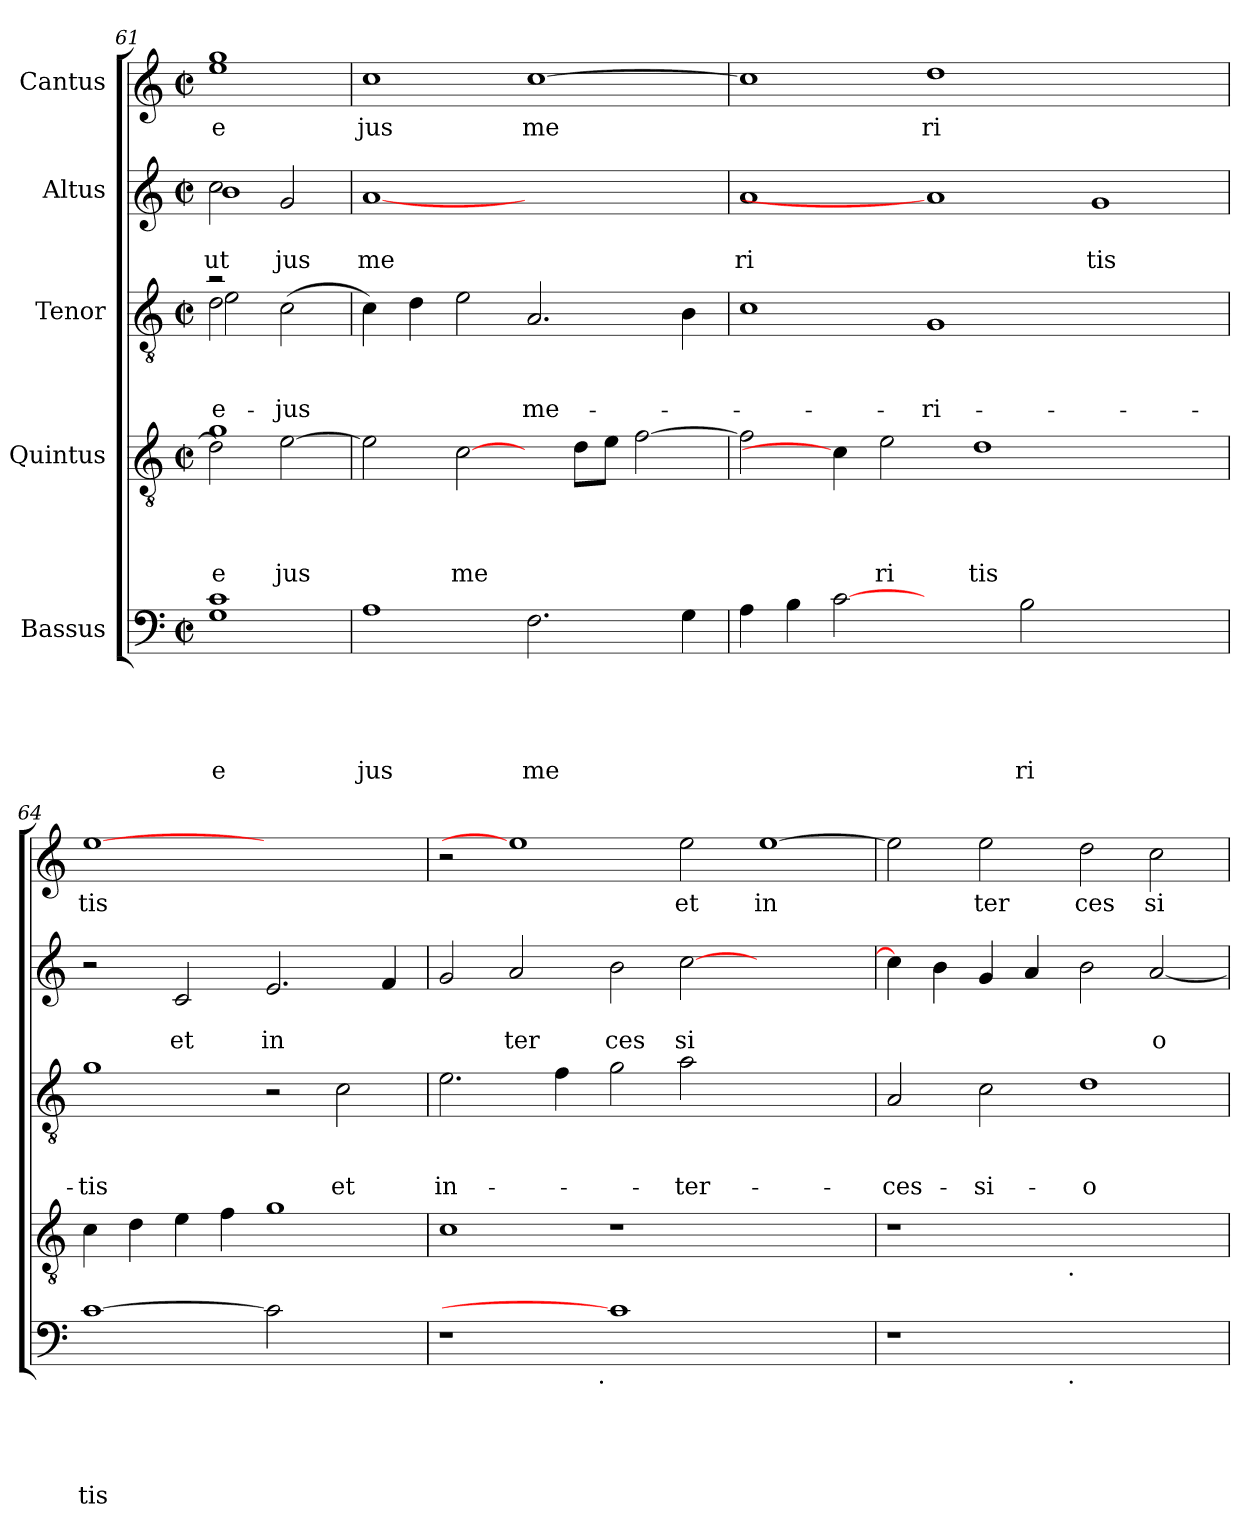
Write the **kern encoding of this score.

**kern	**text	**text	**text	**text	**text	**kern	**text	**text	**text	**text	**kern	**text	**text	**text	**kern	**text	**text	**kern	**text
*part5	*part5	*part5	*part5	*part5	*part5	*part4	*part4	*part4	*part4	*part4	*part3	*part3	*part3	*part3	*part2	*part2	*part2	*part1	*part1
*staff5	*staff5	*staff5	*staff5	*staff5	*staff5	*staff4	*staff4	*staff4	*staff4	*staff4	*staff3	*staff3	*staff3	*staff3	*staff2	*staff2	*staff2	*staff1	*staff1
*I"Bassus	*	*	*	*	*	*I"Quintus	*	*	*	*	*I"Tenor	*	*	*	*I"Altus	*	*	*I"Cantus	*
*clefF4	*	*	*	*	*	*clefGv2	*	*	*	*	*clefGv2	*	*	*	*clefG2	*	*	*clefG2	*
*k[]	*	*	*	*	*	*k[]	*	*	*	*	*k[]	*	*	*	*k[]	*	*	*k[]	*
*C:	*	*	*	*	*	*C:	*	*	*	*	*C:	*	*	*	*C:	*	*	*C:	*
*M2/2	*	*	*	*	*	*M2/2	*	*	*	*	*M2/2	*	*	*	*M2/2	*	*	*M2/2	*
*met(c|)	*	*	*	*	*	*met(c|)	*	*	*	*	*met(c|)	*	*	*	*met(c|)	*	*	*met(c|)	*
=61	=61	=61	=61	=61	=61	=61	=61	=61	=61	=61	=61	=61	=61	=61	=61	=61	=61	=61	=61
!	!	!	!	!	!LO:LY:b	!	!	!	!	!LO:LY:b	!	!	!	!LO:LY:b	!	!	!	!	!
*	*	*	*	*	*	*^	*	*	*	*	*^	*	*	*	*	*	*	*	*
*	*	*	*	*	*	*	*	*	*	*	*	*	*^	*	*	*	*	*	*	*	*
!	!	!	!	!	!	!	!	!	!	!	!	!	!	!	!	!	!LO:LY:b	!	!	!LO:LY:b	!	!
*	*	*	*	*	*	*	*	*	*	*	*	*	*	*	*	*	*	*^	*	*	*	*
!	!	!	!	!	!	!	!	!	!	!	!	!	!	!	!	!	!	!	!	!	!LO:LY:b	!	!LO:LY:b
1G 1c	.	.	.	.	e	2d\]	1g	.	.	.	e	2ra	2d\	2e\	.	.	e-	2cc\	1b	.	ut	1ee 1gg	e
!	!	!	!	!	!	!	!	!	!	!	!LO:LY:b	!	!	!	!	!	!LO:LY:b	!	!	!	!LO:LY:b	!	!
.	.	.	.	.	.	[>2e\	.	.	.	.	jus	2ryy	(>2c\	2ryy	.	.	jus	2g/	.	.	jus	.	.
*	*	*	*	*	*	*v	*v	*	*	*	*	*	*	*	*	*	*	*v	*v	*	*	*	*
=62	=62	=62	=62	=62	=62	=62	=62	=62	=62	=62	=62	=62	=62	=62	=62	=62	=62	=62	=62	=62	=62
!	!	!	!	!	!LO:LY:b	!	!	!	!	!	!	!	!	!	!	!	!	!	!LO:LY:b	!	!LO:LY:b
*	*	*	*	*	*	*	*	*	*	*	*v	*v	*v	*	*	*	*	*	*	*	*
1A	.	.	.	.	jus	2e\]	.	.	.	.	4c\)	.	.	.	[1a	.	me	1cc	jus
.	.	.	.	.	.	.	.	.	.	.	4d\	.	.	.	.	.	.	.	.
!	!	!	!	!	!	!	!	!	!	!LO:LY:b	!	!	!	!	!	!	!	!	!
.	.	.	.	.	.	[2c\	.	.	.	me	2e\	.	.	.	.	.	.	.	.
!	!	!	!	!	!LO:LY:b	!	!	!	!	!	!	!	!	!LO:LY:b	!	!	!	!	!LO:LY:b
2.F\	.	.	.	.	me	4ryy	.	.	.	.	2.A/	.	.	-me-	1ryy	.	.	[>1cc	me
.	.	.	.	.	.	8d\L	.	.	.	.	.	.	.	.	.	.	.	.	.
.	.	.	.	.	.	8e\J	.	.	.	.	.	.	.	.	.	.	.	.	.
.	.	.	.	.	.	[>2f\	.	.	.	.	.	.	.	.	.	.	.	.	.
4G\	.	.	.	.	.	.	.	.	.	.	4B\	.	.	.	.	.	.	.	.
=63	=63	=63	=63	=63	=63	=63	=63	=63	=63	=63	=63	=63	=63	=63	=63	=63	=63	=63	=63
!	!	!	!	!	!	!	!	!	!	!	!	!	!	!	!	!	!LO:LY:b	!	!
4A\	.	.	.	.	.	2f\]	.	.	.	.	1c	.	.	.	1a	.	ri	1cc]	.
4B\	.	.	.	.	.	.	.	.	.	.	.	.	.	.	.	.	.	.	.
[2c	.	.	.	.	.	4c\]	.	.	.	.	.	.	.	.	.	.	.	.	.
!	!	!	!	!	!	!	!	!	!	!LO:LY:b	!	!	!	!	!	!	!	!	!
.	.	.	.	.	.	2e\	.	.	.	ri	.	.	.	.	.	.	.	.	.
!	!	!	!	!	!	!	!	!	!	!	!	!	!	!LO:LY:b	!	!	!	!	!LO:LY:b
2ryy	.	.	.	.	.	.	.	.	.	.	1G	.	.	-ri-	1a]	.	.	1dd	ri
!	!	!	!	!	!	!	!	!	!	!LO:LY:b	!	!	!	!	!	!	!	!	!
.	.	.	.	.	.	1d	.	.	.	tis	.	.	.	.	.	.	.	.	.
!	!	!	!	!	!LO:LY:b	!	!	!	!	!	!	!	!	!	!	!	!	!	!
2B\	.	.	.	.	ri	.	.	.	.	.	.	.	.	.	.	.	.	.	.
!	!	!	!	!	!	!	!	!	!	!	!	!	!	!	!	!	!LO:LY:b	!	!
1ryy	.	.	.	.	.	.	.	.	.	.	1ryy	.	.	.	1g	.	tis	1ryy	.
.	.	.	.	.	.	2.ryy	.	.	.	.	.	.	.	.	.	.	.	.	.
=64	=64	=64	=64	=64	=64	=64	=64	=64	=64	=64	=64	=64	=64	=64	=64	=64	=64	=64	=64
!	!	!	!	!	!LO:LY:b	!	!	!	!	!	!	!	!	!LO:LY:b	!	!	!	!	!LO:LY:b
[1c	.	.	.	.	tis	4c\	.	.	.	.	1g	.	.	-tis	2r	.	.	[1ee	tis
.	.	.	.	.	.	4d\	.	.	.	.	.	.	.	.	.	.	.	.	.
!	!	!	!	!	!	!	!	!	!	!	!	!	!	!	!	!	!LO:LY:b	!	!
.	.	.	.	.	.	4e\	.	.	.	.	.	.	.	.	2c/	.	et	.	.
.	.	.	.	.	.	4f\	.	.	.	.	.	.	.	.	.	.	.	.	.
!	!	!	!	!	!	!	!	!	!	!	!	!	!	!	!	!	!LO:LY:b	!	!
2c]	.	.	.	.	.	1g	.	.	.	.	2r	.	.	.	2.e/	.	in	1ryy	.
!	!	!	!	!	!	!	!	!	!	!	!	!	!	!LO:LY:b	!	!	!	!	!
2ryy	.	.	.	.	.	.	.	.	.	.	2c\	.	.	et	.	.	.	.	.
.	.	.	.	.	.	.	.	.	.	.	.	.	.	.	4f/	.	.	.	.
!!LO:PB:g=z
=65	=65	=65	=65	=65	=65	=65	=65	=65	=65	=65	=65	=65	=65	=65	=65	=65	=65	=65	=65
!	!	!	!	!	!	!	!	!	!	!	!	!	!	!LO:LY:b	!	!	!	!	!
*^	*	*	*	*	*	*	*	*	*	*	*	*	*	*	*	*	*	*	*
1r	2ryy	.	.	.	.	.	1c	.	.	.	.	2.e\	.	.	in-	2g/	.	.	2r	.
!	!	!	!	!	!	!	!	!	!	!	!	!	!	!	!	!	!	!LO:LY:b	!	!
.	4...ryy	.	.	.	.	.	.	.	.	.	.	.	.	.	.	2a/	.	ter	1ee]	.
.	.	.	.	.	.	.	.	.	.	.	.	4f\	.	.	.	.	.	.	.	.
!	!LO:TX:b:t=.	!	!	!	!	!	!	!	!	!	!	!	!	!	!	!	!	!	!	!
.	1ryy	.	.	.	.	.	.	.	.	.	.	.	.	.	.	.	.	.	.	.
!	!	!	!	!	!	!	!	!	!	!	!	!	!	!	!	!	!	!LO:LY:b	!	!
1c]	.	.	.	.	.	.	1r	.	.	.	.	2g\	.	.	.	2b\	.	ces	.	.
!	!	!	!	!	!	!	!	!	!	!	!	!	!	!	!LO:LY:b	!	!	!LO:LY:b	!	!LO:LY:b
.	.	.	.	.	.	.	.	.	.	.	.	2a\	.	.	-ter-	[>2cc\	.	si	2ee\	et
.	1ryy	.	.	.	.	.	.	.	.	.	.	.	.	.	.	.	.	.	.	.
!	!	!	!	!	!	!	!	!	!	!	!	!	!	!	!	!	!	!	!	!LO:LY:b
1ryy	.	.	.	.	.	.	1ryy	.	.	.	.	1ryy	.	.	.	1ryy	.	.	[>1ee	in
.	32ryy	.	.	.	.	.	.	.	.	.	.	.	.	.	.	.	.	.	.	.
=66	=66	=66	=66	=66	=66	=66	=66	=66	=66	=66	=66	=66	=66	=66	=66	=66	=66	=66	=66	=66
!	!	!	!	!	!	!	!	!	!	!	!	!	!	!	!LO:LY:b	!	!	!	!	!
*	*	*	*	*	*	*	*^	*	*	*	*	*	*	*	*	*	*	*	*	*
1r	2ryy	.	.	.	.	.	1r	2ryy	.	.	.	.	2A/	.	.	-ces-	4cc\]	.	.	2ee\]	.
.	.	.	.	.	.	.	.	.	.	.	.	.	.	.	.	.	4b\	.	.	.	.
!	!	!	!	!	!	!	!	!	!	!	!	!	!	!	!	!LO:LY:b	!	!	!	!	!LO:LY:b
.	4...ryy	.	.	.	.	.	.	4...ryy	.	.	.	.	2c\	.	.	-si-	4g/	.	.	2ee\	ter
.	.	.	.	.	.	.	.	.	.	.	.	.	.	.	.	.	4a/	.	.	.	.
!	!	!	!	!	!	!	!	!LO:TX:b:t=.	!	!	!	!	!	!	!	!	!	!	!	!	!
!	!LO:TX:b:t=.	!	!	!	!	!	!	!	!	!	!	!	!	!	!	!	!	!	!	!	!
.	1ryy	.	.	.	.	.	.	1ryy	.	.	.	.	.	.	.	.	.	.	.	.	.
!	!	!	!	!	!	!	!	!	!	!	!	!	!	!	!	!LO:LY:b	!	!	!	!	!LO:LY:b
1ryy	.	.	.	.	.	.	1ryy	.	.	.	.	.	1d	.	.	-o-	2b\	.	.	2dd\	ces
!	!	!	!	!	!	!	!	!	!	!	!	!	!	!	!	!	!	!	!LO:LY:b	!	!LO:LY:b
.	.	.	.	.	.	.	.	.	.	.	.	.	.	.	.	.	[<2a/	.	o	2cc\	si
.	32ryy	.	.	.	.	.	.	32ryy	.	.	.	.	.	.	.	.	.	.	.	.	.
*v	*v	*	*	*	*	*	*	*	*	*	*	*	*	*	*	*	*	*	*	*	*
*	*	*	*	*	*	*v	*v	*	*	*	*	*	*	*	*	*	*	*	*	*
=	=	=	=	=	=	=	=	=	=	=	=	=	=	=	=	=	=	=	=
*-	*-	*-	*-	*-	*-	*-	*-	*-	*-	*-	*-	*-	*-	*-	*-	*-	*-	*-	*-
